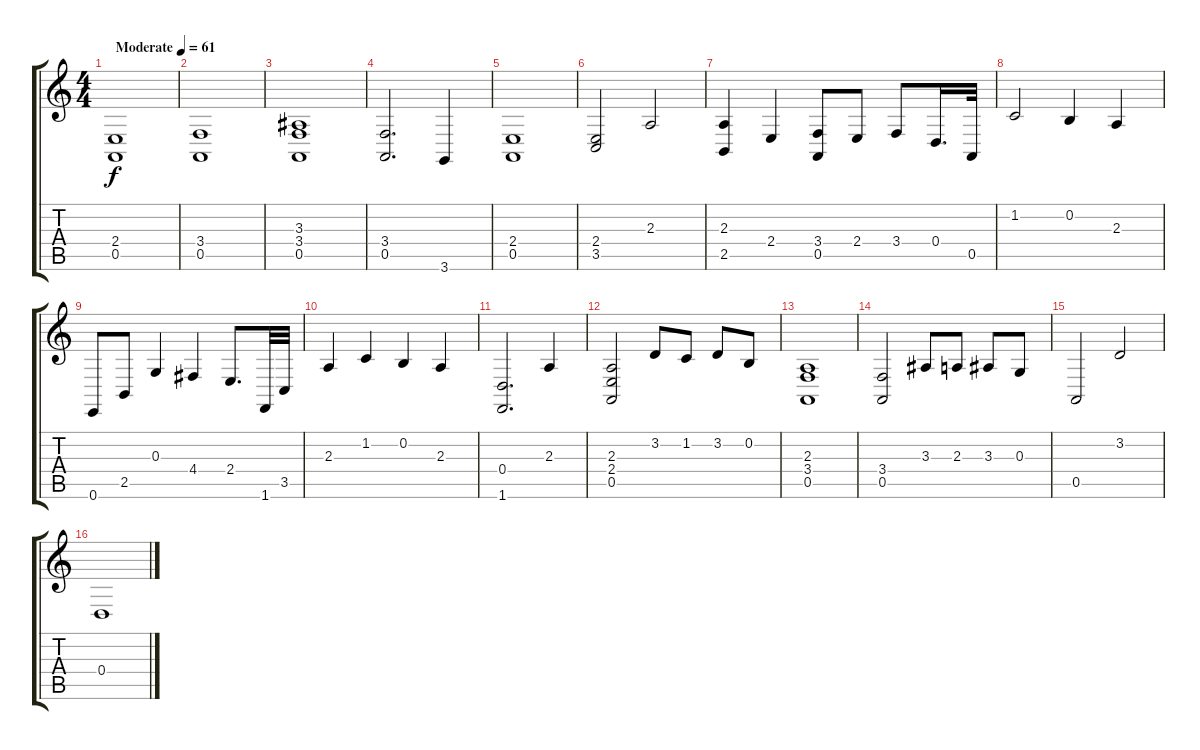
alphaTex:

\track "" {instrument stringensemble1}
\staff {score tabs}
\tuning (E4 B3 G3 D3 A2 E2) {hide}
\ts (4 4)
\tempo (61 "Moderate")
\clef g2
\ks c
(2.4 0.5).1{dy f instrument stringensemble1} |
(3.4 0.5).1 |
(3.3 3.4 0.5).1 |
(3.4 0.5).2{d} 3.6.4 |
(2.4 0.5).1 |
(2.4 3.5).2 2.3.2 |
(2.3 2.5).4 2.4.4 (3.4 0.5).8 2.4.8 3.4.8 0.4.16{d} 0.5.32 |
1.2.2 0.2.4 2.3.4 |
0.6.8 2.5.8 0.3.4 4.4.4 2.4.8{d} 1.6.32 3.5.32 |
2.3.4 1.2.4 0.2.4 2.3.4 |
(0.4 1.6).2{d} 2.3.4 |
(2.3 2.4 0.5).2 3.2.8 1.2.8 3.2.8 0.2.8 |
(2.3 3.4 0.5).1 |
(3.4 0.5).2 3.3.8 2.3.8 3.3.8 0.3.8 |
0.5.2 3.2.2 |
0.4.1
